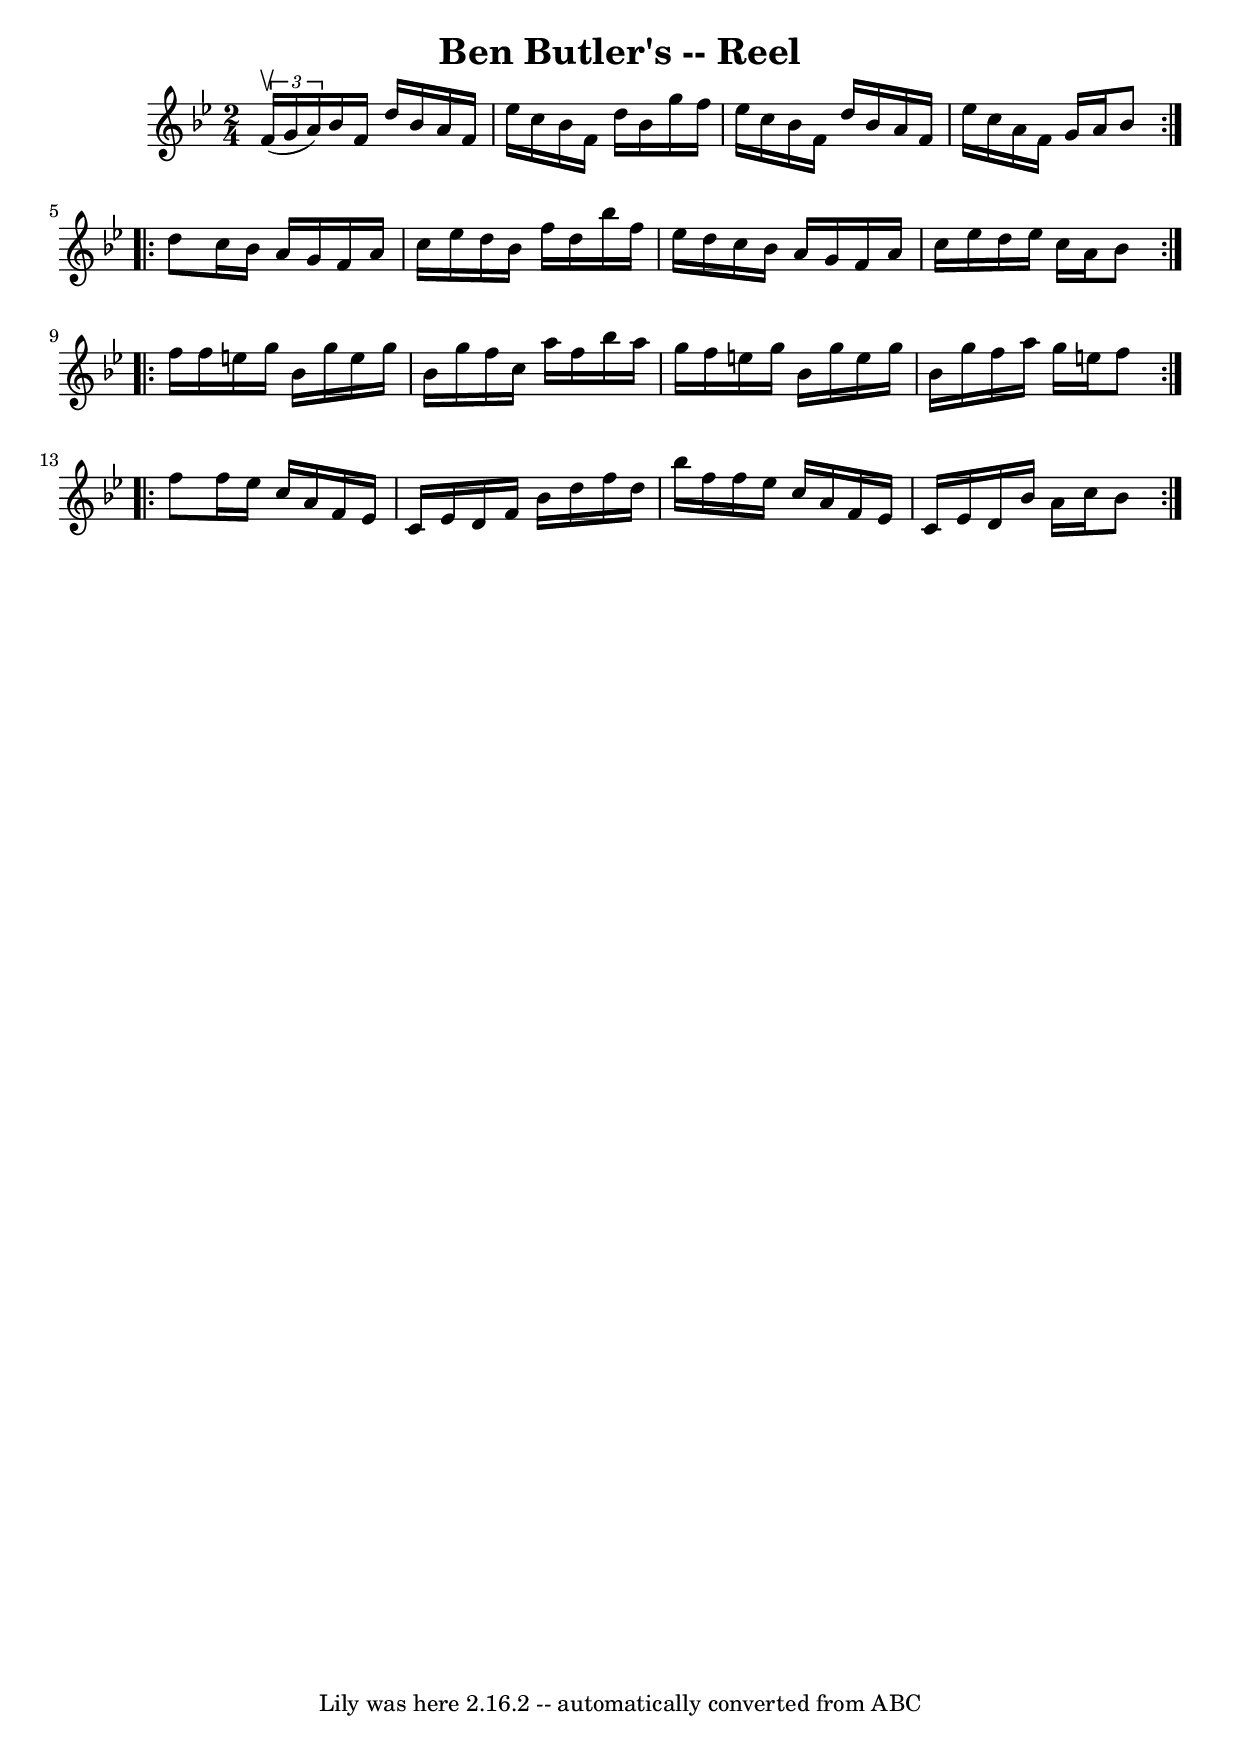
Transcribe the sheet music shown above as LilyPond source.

\version "2.16.2"
\include "Mammoth.ily"
\header {
  %% book = "Ryan's Mammoth Collection"
  crossRefNumber = "1"
  footnotes = "\\\\387"
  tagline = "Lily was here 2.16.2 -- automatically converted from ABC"
  title = "Ben Butler's -- Reel"

}
voicedefault =  {



  \repeat volta 2 {

    \time 2/4 
    \key bes \major   \times 2/3 { f'16^\upbow(g'16 a'16) 
				 } 
    |
    bes'16 f'16 d''16 bes'16 a'16 f'16 ees''16    
    c''16    |
    bes'16 f'16 d''16 bes'16 g''16 f''16    
    ees''16 c''16    |
    bes'16 f'16 d''16 bes'16 a'16    
    f'16 ees''16 c''16    |
    a'16 f'16 g'16 a'16 bes'8  
  } 
  
  \repeat volta 2 {
    d''8  |
    c''16 bes'16 a'16 g'16    
    f'16 a'16 c''16 ees''16    |
    d''16 bes'16 f''16    
    d''16 bes''16 f''16 ees''16 d''16    |
    c''16 bes'16    
    a'16 g'16 f'16 a'16 c''16 ees''16    |
    d''16 ees''16 
    c''16 a'16 bes'8  
  }     
  \repeat volta 2 {
    f''16 f''16  |
    
    e''16 g''16 bes'16 g''16 e''16 g''16 bes'16 g''16    
    |
    f''16 c''16 a''16 f''16 bes''16 a''16 g''16    
    f''16    |
    e''16 g''16 bes'16 g''16 e''16 g''16    
    bes'16 g''16    |
    f''16 a''16 g''16 e''16 f''8  
  }     

  \repeat volta 2 {
    f''8  |
    f''16 ees''16 c''16 a'16    
    f'16 ees'16 c'16 ees'16    |
    d'16 f'16 bes'16 d''16  
    f''16 d''16 bes''16 f''16    |
    f''16 ees''16 c''16    
    a'16 f'16 ees'16 c'16 ees'16    |
    d'16 bes'16 a'16   
    c''16 bes'8    
  }   

}

\score{
  <<

    \context Staff="default"
    {
      \voicedefault 
      
    }

  >>
  \layout {
    
  }
  \midi {
  }

}
